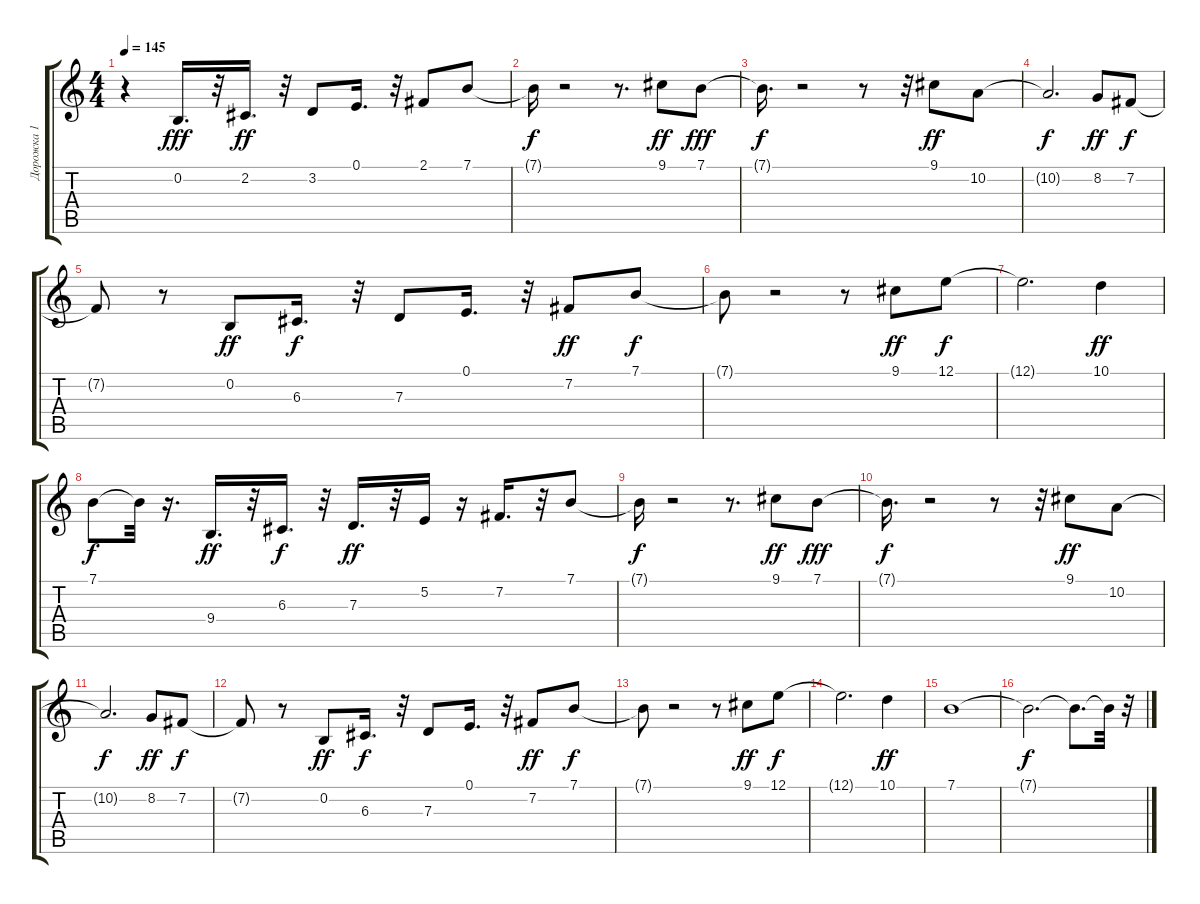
\track ("Дорожка 1" "Дорожка 1") {instrument flute}
\staff {score tabs}
\tuning (E4 B3 G3 D3 A2 E2) {hide}
\ts (4 4)
\tempo 145
\clef g2
\ks c
r.4{dy f} 0.2.16{d dy fff} r.32 2.2.16{d dy ff} r.32 3.2.8 0.1.16{d} r.32 2.1.8 7.1.8 |
7.1{t}.16{dy f} r.2 r.8{d} 9.1.8{dy ff} 7.1.8{dy fff} |
7.1{t}.16{d dy f} r.2 r.8 r.32 9.1.8{dy ff} 10.2.8 |
10.2{t}.2{d dy f} 8.2.8{dy ff} 7.2.8{dy f} |
7.2{t}.8 r.8 0.2.8{dy ff} 6.3.16{d dy f} r.32 7.3.8 0.1.16{d} r.32 7.2.8{dy ff} 7.1.8{dy f} |
7.1{t}.8 r.2 r.8 9.1.8{dy ff} 12.1.8{dy f} |
12.1{t}.2{d} 10.1.4{dy ff} |
7.1.8{dy f} 7.1{t}.32 r.16{d} 9.4.16{d dy ff} r.32 6.3.16{d dy f} r.32 7.3.16{d dy ff} r.32 5.2.16 r.16 7.2.16{d} r.32 7.1.8 |
7.1{t}.16{dy f} r.2 r.8{d} 9.1.8{dy ff} 7.1.8{dy fff} |
7.1{t}.16{d dy f} r.2 r.8 r.32 9.1.8{dy ff} 10.2.8 |
10.2{t}.2{d dy f} 8.2.8{dy ff} 7.2.8{dy f} |
7.2{t}.8 r.8 0.2.8{dy ff} 6.3.16{d dy f} r.32 7.3.8 0.1.16{d} r.32 7.2.8{dy ff} 7.1.8{dy f} |
7.1{t}.8 r.2 r.8 9.1.8{dy ff} 12.1.8{dy f} |
12.1{t}.2{d} 10.1.4{dy ff} |
7.1.1 |
7.1{t}.2{d dy f} 7.1{t}.8{d} 7.1{t}.32 r.32
